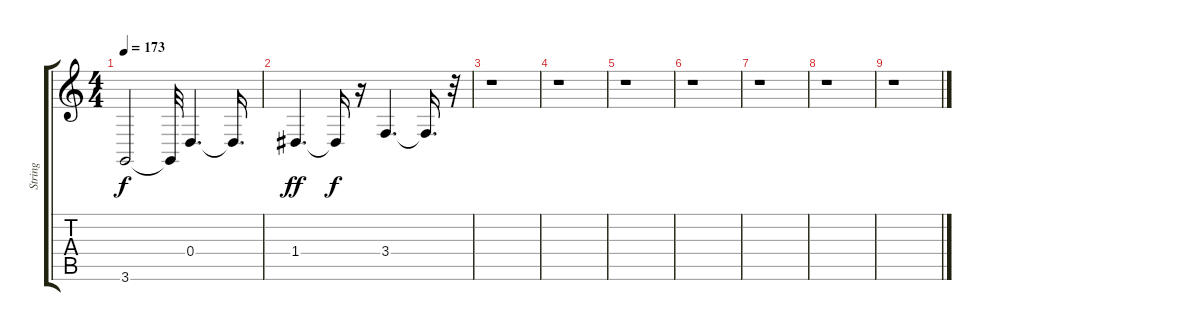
\track ("String" "String") {instrument stringensemble2}
\staff {score tabs}
\tuning (E4 B3 G3 D3 A2 E2) {hide}
\ts (4 4)
\tempo 173
\clef g2
\ks c
3.6.2{dy f} 3.6{t}.32 0.4.4{d} 0.4{t}.16{d} |
1.4.4{d dy ff} 1.4{t}.16{dy f} r.16 3.4.4{d} 3.4{t}.16{d} r.32 |
r.1 |
r.1 |
r.1 |
r.1 |
r.1 |
r.1 |
r.1
